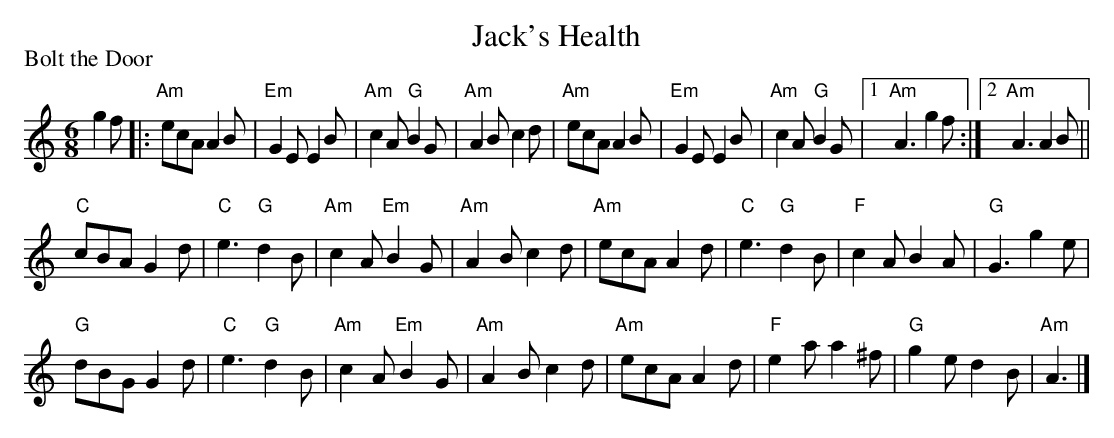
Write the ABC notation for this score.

X:1
T: Jack's Health	% Dance name
P: Bolt the Door	% Tune name
M: 6/8
L: 1/8
K: Am
g2f |:\
"Am"ecA A2B | "Em"G2E  E2B | "Am"c2A  "G"B2G | "Am"A2B c2d |\
"Am"ecA A2B | "Em"G2E  E2B | "Am"c2A  "G"B2G |1"Am"A3  g2f :|2"Am"A3 A2B ||
 "C"cBA G2d | "C"e3 "G"d2B | "Am"c2A "Em"B2G | "Am"A2B c2d |\
"Am"ecA A2d | "C"e3 "G"d2B |  "F"c2A     B2A |  "G"G3  g2e |
 "G"dBG G2d | "C"e3 "G"d2B | "Am"c2A "Em"B2G | "Am"A2B c2d |\
"Am"ecA A2d | "F"e2a  a2^f |  "G"g2e     d2B | "Am"A3 |]
